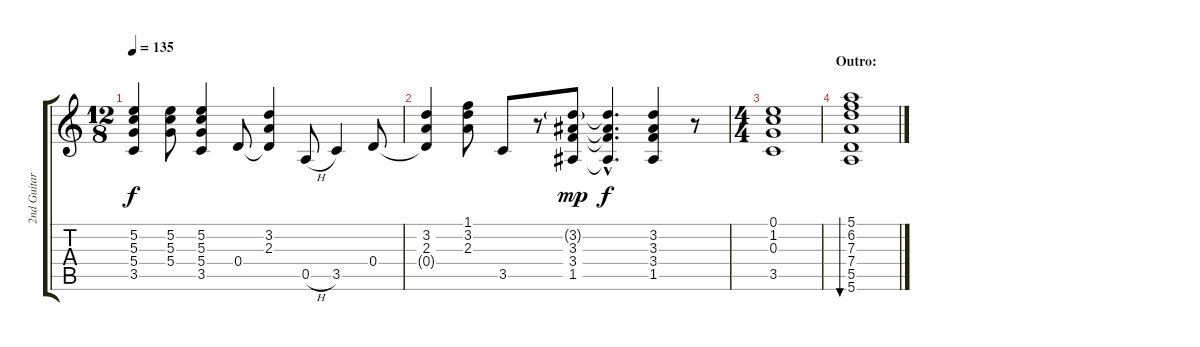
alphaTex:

\track ("2nd Guitar" "2nd Guitar") {instrument electricguitarjazz}
\staff {score tabs}
\tuning (E4 B3 G3 D3 A2 E2) {hide}
\ts (12 8)
\tempo 135
\clef g2
\ks c
(5.2 5.3 5.4 3.5).4{dy f} (5.2 5.3 5.4).8 (5.2 5.3 5.4 3.5).4 0.4.8 (3.2 2.3 0.4{t}).4 0.5{h}.8 3.5.4 0.4.8 |
(3.2 2.3 0.4{t}).4 (1.1 3.2 2.3).8 3.5.8 r.8 (3.2{g} 3.3 3.4 1.5).8{dy mp} (3.2{hac t} 3.3{hac t} 3.4{hac t} 1.5{hac t}).4{d dy f} (3.2 3.3 3.4 1.5).4 r.8 |
\ts (4 4)
(0.1 1.2 0.3 3.5).1 |
\section ("" "Outro:")
(5.1 6.2 7.3 7.4 5.5 5.6).1{bu 240}
